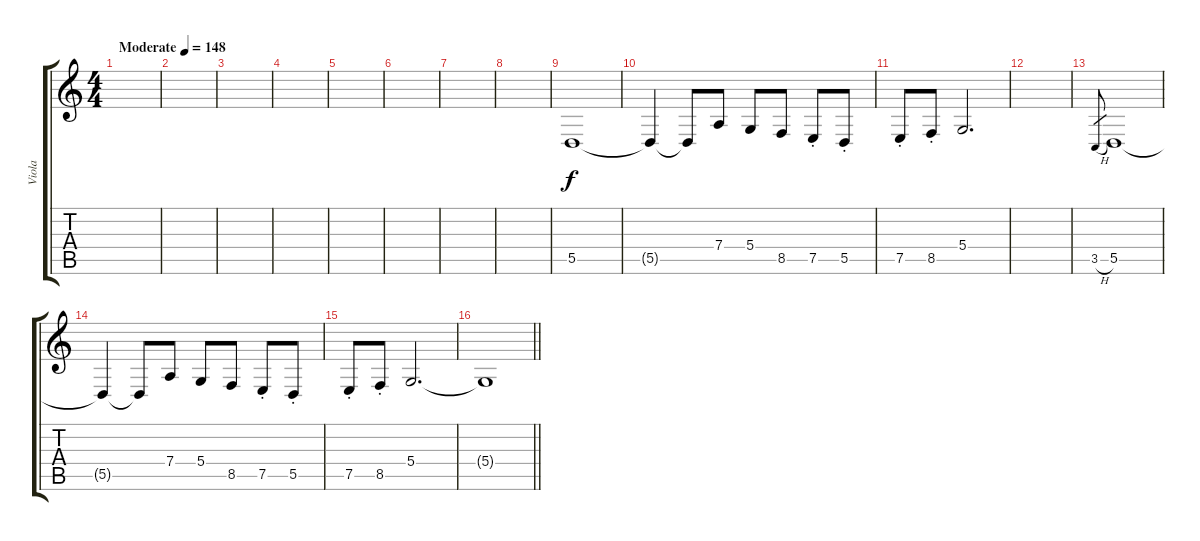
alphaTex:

\track ("Viola" "Viola") {instrument viola}
\staff {score tabs}
\tuning (E4 B3 G3 D3 A2 E2) {hide}
\ts (4 4)
\tempo (148 "Moderate")
\clef g2
\ks c
|
|
|
|
|
|
|
|
5.5.1 |
5.5{t}.4 5.5{t}.8 7.4.8 5.4.8 8.5.8 7.5{st}.8 5.5{st}.8 |
7.5{st}.8 8.5{st}.8 5.4.2{d} |
|
3.5{h}.8{gr} 5.5.1 |
5.5{t}.4 5.5{t}.8 7.4.8 5.4.8 8.5.8 7.5{st}.8 5.5{st}.8 |
7.5{st}.8 8.5{st}.8 5.4.2{d} |
\barLineRight lightlight
5.4{t}.1
